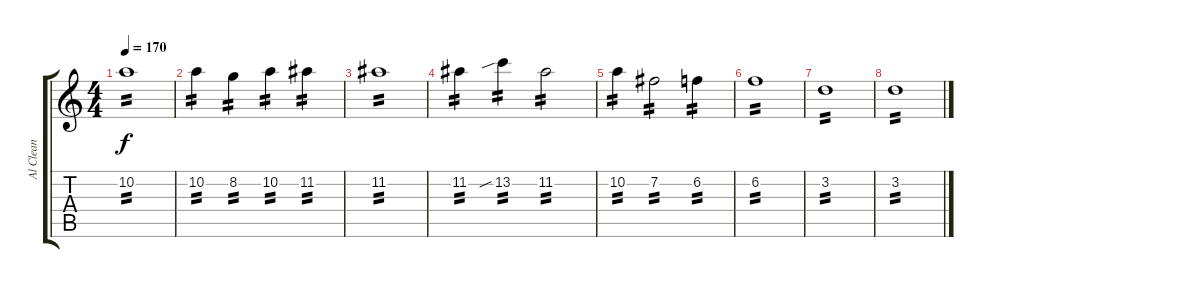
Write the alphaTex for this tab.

\track ("Al Clean" "Al Clean") {instrument electricguitarjazz}
\staff {score tabs}
\tuning (E4 B3 G3 D3 A2 D2) {hide}
\ts (4 4)
\tempo 170
\clef g2
\ks c
10.2.1{tp 2 dy f} |
10.2.4{tp 2} 8.2.4{tp 2} 10.2.4{tp 2} 11.2.4{tp 2} |
11.2.1{tp 2} |
11.2.4{tp 2} 13.2{sib}.4{tp 2} 11.2.2{tp 2} |
10.2.4{tp 2} 7.2.2{tp 2} 6.2.4{tp 2} |
6.2.1{tp 2} |
3.2.1{tp 2} |
3.2.1{tp 2}
